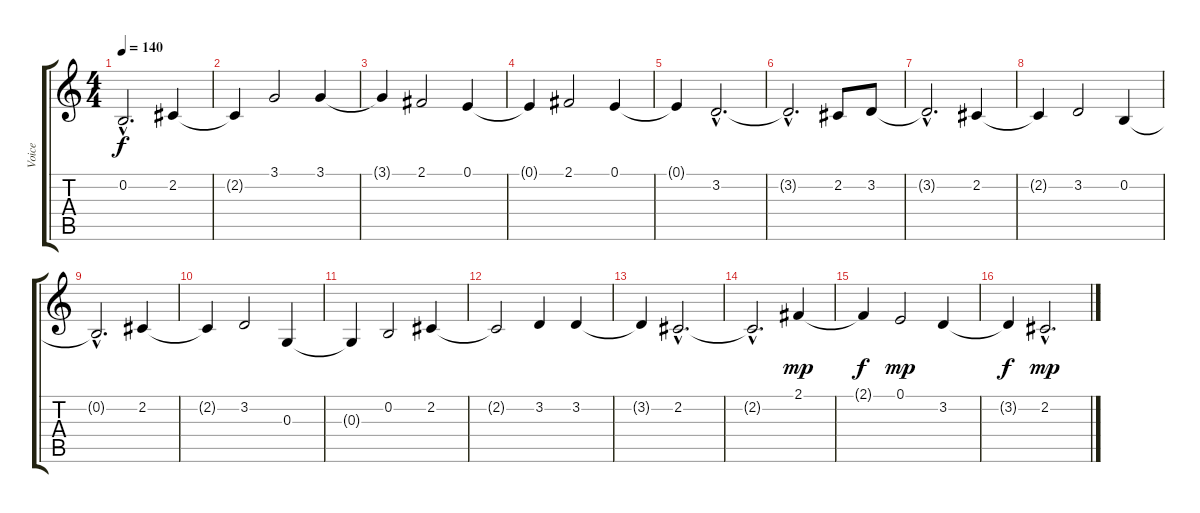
\track ("Voice" "Voice") {instrument flute}
\staff {score tabs}
\tuning (E4 B3 G3 D3 A2 E2) {hide}
\ts (4 4)
\tempo 140
\clef g2
\ks c
0.2{hac}.2{d dy f} 2.2.4 |
2.2{t}.4 3.1.2 3.1.4 |
3.1{t}.4 2.1.2 0.1.4 |
0.1{t}.4 2.1.2 0.1.4 |
0.1{t}.4 3.2{hac}.2{d} |
3.2{hac t}.2{d} 2.2.8 3.2.8 |
3.2{hac t}.2{d} 2.2.4 |
2.2{t}.4 3.2.2 0.2.4 |
0.2{hac t}.2{d} 2.2.4 |
2.2{t}.4 3.2.2 0.3.4 |
0.3{t}.4 0.2.2 2.2.4 |
2.2{t}.2 3.2.4 3.2.4 |
3.2{t}.4 2.2{hac}.2{d} |
2.2{hac t}.2{d} 2.1.4{dy mp} |
2.1{t}.4{dy f} 0.1.2{dy mp} 3.2.4 |
3.2{t}.4{dy f} 2.2{hac}.2{d dy mp}
